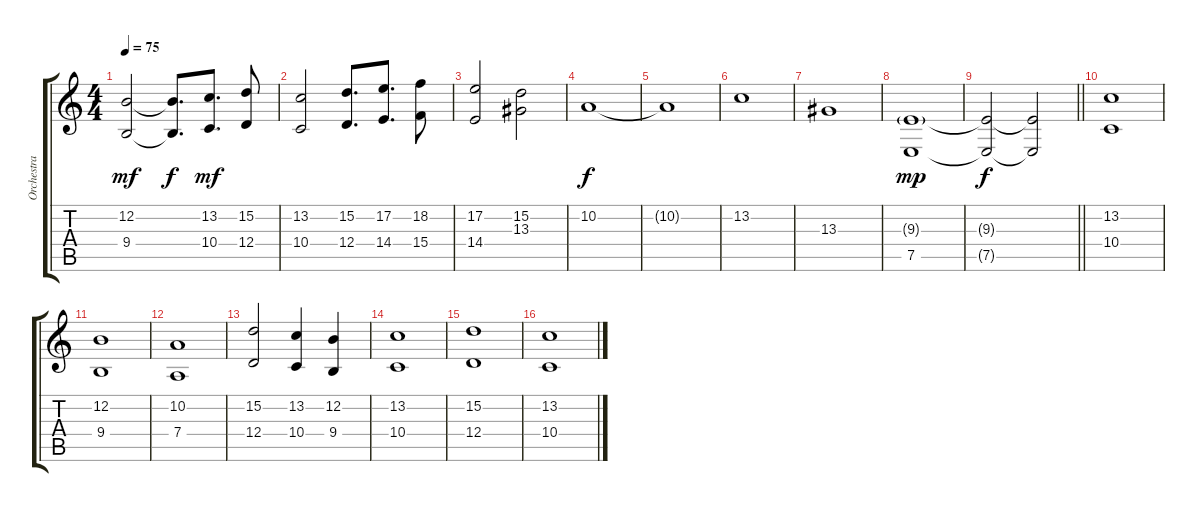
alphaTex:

\track ("Orchestra" "Orchestra") {instrument stringensemble1}
\staff {score tabs}
\tuning (E4 B3 G3 D3 A2 E2) {hide}
\ts (4 4)
\tempo 75
\clef g2
\ks c
(12.2 9.4).2{dy mf} (12.2{t} 9.4{t}).8{d dy f} (13.2 10.4).8{d dy mf} (15.2 12.4).8 |
(13.2 10.4).2 (15.2 12.4).8{d} (17.2 14.4).8{d} (18.2 15.4).8 |
(17.2 14.4).2 (15.2 13.3).2 |
10.2.1{dy f} |
10.2{t}.1 |
13.2.1 |
13.3.1 |
(9.3{g} 7.5).1{dy mp} |
\barLineRight lightlight
(9.3{t} 7.5{t}).2{dy f} (9.3{t} 7.5{t}).2{volume 12} |
\section ("" "")
(13.2 10.4).1{volume 8} |
(12.2 9.4).1 |
(10.2 7.4).1 |
(15.2 12.4).2 (13.2 10.4).4 (12.2 9.4).4 |
(13.2 10.4).1 |
(15.2 12.4).1 |
(13.2 10.4).1
